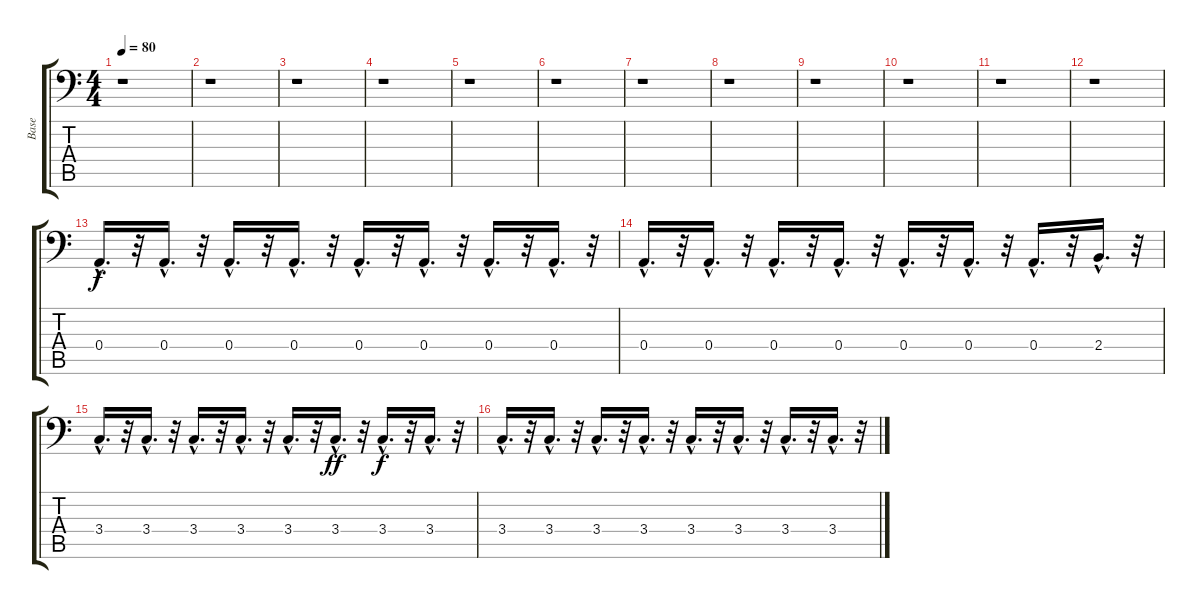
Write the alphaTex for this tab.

\track ("Base" "Base") {instrument electricbassfinger}
\staff {score tabs}
\tuning (C3 G2 D2 A1 E1 B0) {hide}
\ts (4 4)
\tempo 80
\clef f4
\ks c
r.1{dy f} |
r.1 |
r.1 |
r.1 |
r.1 |
r.1 |
r.1 |
r.1 |
r.1 |
r.1 |
r.1 |
r.1 |
0.4{hac}.16{d} r.32 0.4{hac}.16{d} r.32 0.4{hac}.16{d} r.32 0.4{hac}.16{d} r.32 0.4{hac}.16{d} r.32 0.4{hac}.16{d} r.32 0.4{hac}.16{d} r.32 0.4{hac}.16{d} r.32 |
0.4{hac}.16{d} r.32 0.4{hac}.16{d} r.32 0.4{hac}.16{d} r.32 0.4{hac}.16{d} r.32 0.4{hac}.16{d} r.32 0.4{hac}.16{d} r.32 0.4{hac}.16{d} r.32 2.4{hac}.16{d} r.32 |
3.4{hac}.16{d} r.32 3.4{hac}.16{d} r.32 3.4{hac}.16{d} r.32 3.4{hac}.16{d} r.32 3.4{hac}.16{d} r.32 3.4{hac}.16{d dy ff} r.32 3.4{hac}.16{d dy f} r.32 3.4{hac}.16{d} r.32 |
3.4{hac}.16{d} r.32 3.4{hac}.16{d} r.32 3.4{hac}.16{d} r.32 3.4{hac}.16{d} r.32 3.4{hac}.16{d} r.32 3.4{hac}.16{d} r.32 3.4{hac}.16{d} r.32 3.4{hac}.16{d} r.32
